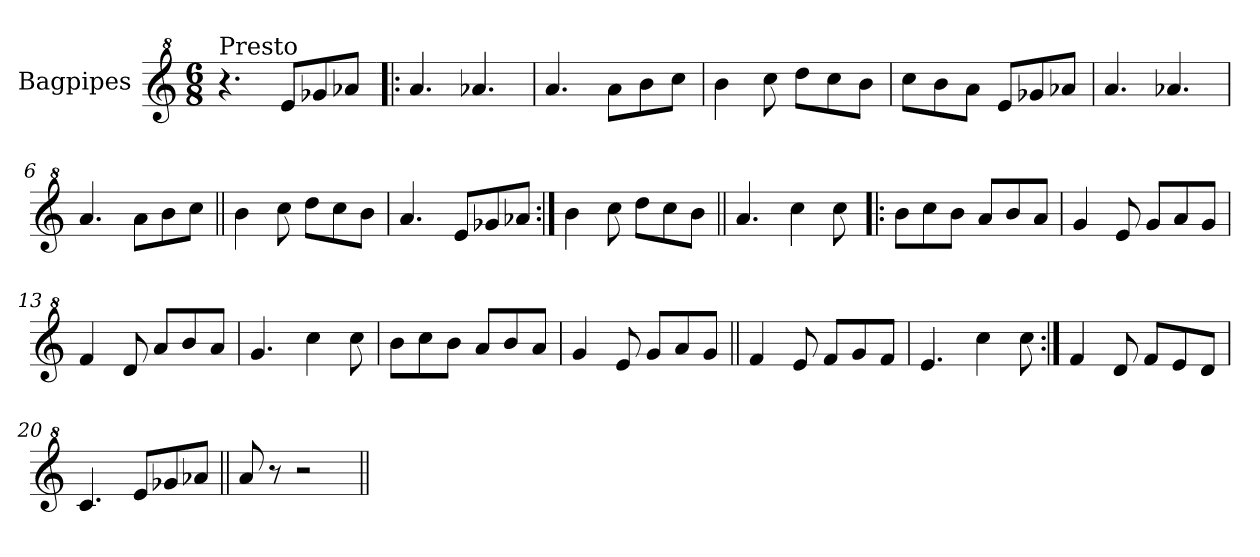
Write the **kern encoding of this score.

**kern
*part1
*staff1
*I"Bagpipes
*I'Bag
*clefG^2
*k[]
*C:
*M6/8
=
!LO:TX:a:t=Presto
4.r
8ee/L
8gg-X/
8aa-X/J
=1!|:
4.aa/
4.aa-X/
=2
4.aa/
8aa\L
8bb\
8ccc\J
=3
4bb\
8ccc\
8ddd\L
8ccc\
8bb\J
=4
8ccc\L
8bb\
8aa\J
8ee/L
8gg-X/
8aa-X/J
=5
4.aa/
4.aa-X/
=6
4.aa/
8aa\L
8bb\
8ccc\J
=7||
4bb\
8ccc\
8ddd\L
8ccc\
8bb\J
!!LO:LB:g=z
=8
4.aa/
8ee/L
8gg-X/
8aa-X/J
=9:|!
4bb\
8ccc\
8ddd\L
8ccc\
8bb\J
=10||
4.aa/
4ccc\
8ccc\
=11!|:
8bb\L
8ccc\
8bb\J
8aa/L
8bb/
8aa/J
=12
4gg/
8ee/
8gg/L
8aa/
8gg/J
=13
4ff/
8dd/
8aa/L
8bb/
8aa/J
=14
4.gg/
4ccc\
8ccc\
=15
8bb\L
8ccc\
8bb\J
8aa/L
8bb/
8aa/J
!!LO:LB:g=z
=16
4gg/
8ee/
8gg/L
8aa/
8gg/J
=17||
4ff/
8ee/
8ff/L
8gg/
8ff/J
=18
4.ee/
4ccc\
8ccc\
=19:|!
4ff/
8dd/
8ff/L
8ee/
8dd/J
=20
4.cc/
8ee/L
8gg-X/
8aa-X/J
=21||
8aa/
8r
2r
=||
*-
